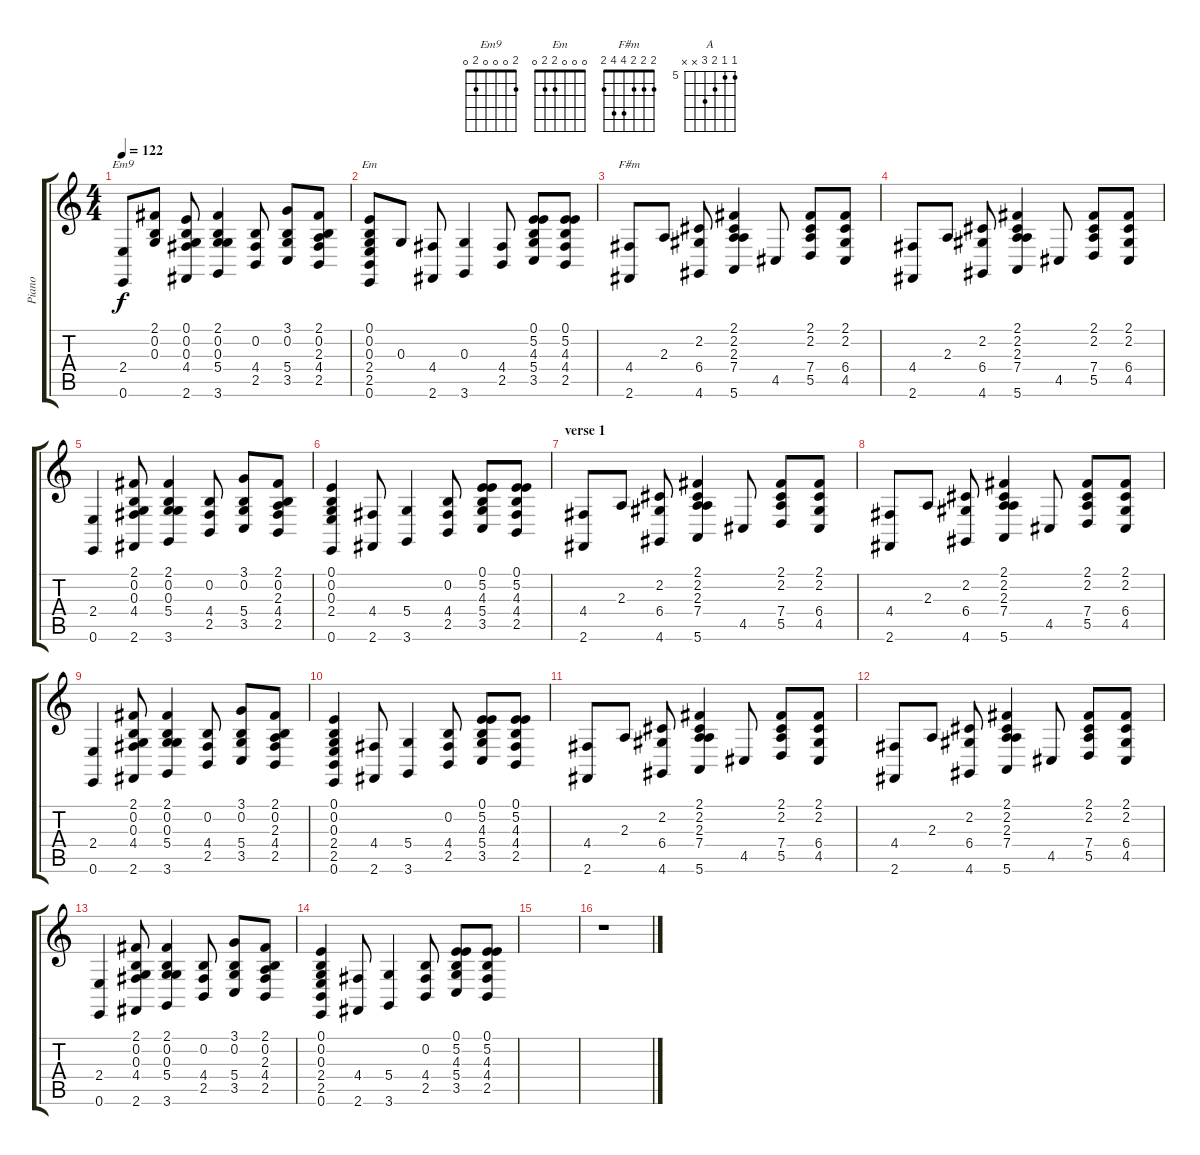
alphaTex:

\track ("Piano" "Piano") {instrument acousticgrandpiano}
\staff {score tabs}
\tuning (E4 B3 G3 D3 A2 E2) {hide}
\chord ("Em9" 2 0 0 0 2 0)
\chord ("Em" 0 0 0 2 2 0)
\chord ("F#m" 2 2 2 4 4 2)
\chord ("A" 5 5 6 7 x x) {firstfret 5}
\ts (4 4)
\tempo 122
\clef g2
\ks c
(2.4 0.6).8{ch "Em9" dy f} (2.1 0.2 0.3).8 (0.1 0.2 0.3 4.4 2.6).8 (2.1 0.2 0.3 5.4 3.6).4 (0.2 4.4 2.5).8 (3.1 0.2 5.4 3.5).8 (2.1 0.2 2.3 4.4 2.5).8 |
(0.1 0.2 0.3 2.4 2.5 0.6).8{ch "Em"} 0.3.8 (4.4 2.6).8 (0.3 3.6).4 (4.4 2.5).8 (0.1 5.2 4.3 5.4 3.5).8 (0.1 5.2 4.3 4.4 2.5).8 |
(4.4 2.6).8{ch "F#m"} 2.3.8 (2.2 6.4 4.6).8 (2.1 2.2 2.3 7.4 5.6).4 4.5.8 (2.1 2.2 7.4 5.5).8 (2.1 2.2 6.4 4.5).8 |
(4.4 2.6).8 2.3.8 (2.2 6.4 4.6).8 (2.1 2.2 2.3 7.4 5.6).4 4.5.8 (2.1 2.2 7.4 5.5).8 (2.1 2.2 6.4 4.5).8 |
(2.4 0.6).4 (2.1 0.2 0.3 4.4 2.6).8 (2.1 0.2 0.3 5.4 3.6).4 (0.2 4.4 2.5).8 (3.1 0.2 5.4 3.5).8 (2.1 0.2 2.3 4.4 2.5).8 |
(0.1 0.2 0.3 2.4 0.6).4 (4.4 2.6).8 (5.4 3.6).4 (0.2 4.4 2.5).8 (0.1 5.2 4.3 5.4 3.5).8 (0.1 5.2 4.3 4.4 2.5).8 |
\section ("" "verse 1")
(4.4 2.6).8 2.3.8 (2.2 6.4 4.6).8 (2.1 2.2 2.3 7.4 5.6).4 4.5.8 (2.1 2.2 7.4 5.5).8 (2.1 2.2 6.4 4.5).8 |
(4.4 2.6).8 2.3.8 (2.2 6.4 4.6).8 (2.1 2.2 2.3 7.4 5.6).4 4.5.8 (2.1 2.2 7.4 5.5).8 (2.1 2.2 6.4 4.5).8 |
(2.4 0.6).4 (2.1 0.2 0.3 4.4 2.6).8 (2.1 0.2 0.3 5.4 3.6).4 (0.2 4.4 2.5).8 (3.1 0.2 5.4 3.5).8 (2.1 0.2 2.3 4.4 2.5).8 |
(0.1 0.2 0.3 2.4 2.5 0.6).4 (4.4 2.6).8 (5.4 3.6).4 (0.2 4.4 2.5).8 (0.1 5.2 4.3 5.4 3.5).8 (0.1 5.2 4.3 4.4 2.5).8 |
(4.4 2.6).8 2.3.8 (2.2 6.4 4.6).8 (2.1 2.2 2.3 7.4 5.6).4 4.5.8 (2.1 2.2 7.4 5.5).8 (2.1 2.2 6.4 4.5).8 |
(4.4 2.6).8 2.3.8 (2.2 6.4 4.6).8 (2.1 2.2 2.3 7.4 5.6).4 4.5.8 (2.1 2.2 7.4 5.5).8 (2.1 2.2 6.4 4.5).8 |
(2.4 0.6).4 (2.1 0.2 0.3 4.4 2.6).8 (2.1 0.2 0.3 5.4 3.6).4 (0.2 4.4 2.5).8 (3.1 0.2 5.4 3.5).8 (2.1 0.2 2.3 4.4 2.5).8 |
(0.1 0.2 0.3 2.4 2.5 0.6).4 (4.4 2.6).8 (5.4 3.6).4 (0.2 4.4 2.5).8 (0.1 5.2 4.3 5.4 3.5).8 (0.1 5.2 4.3 4.4 2.5).8 |
|
r.1
